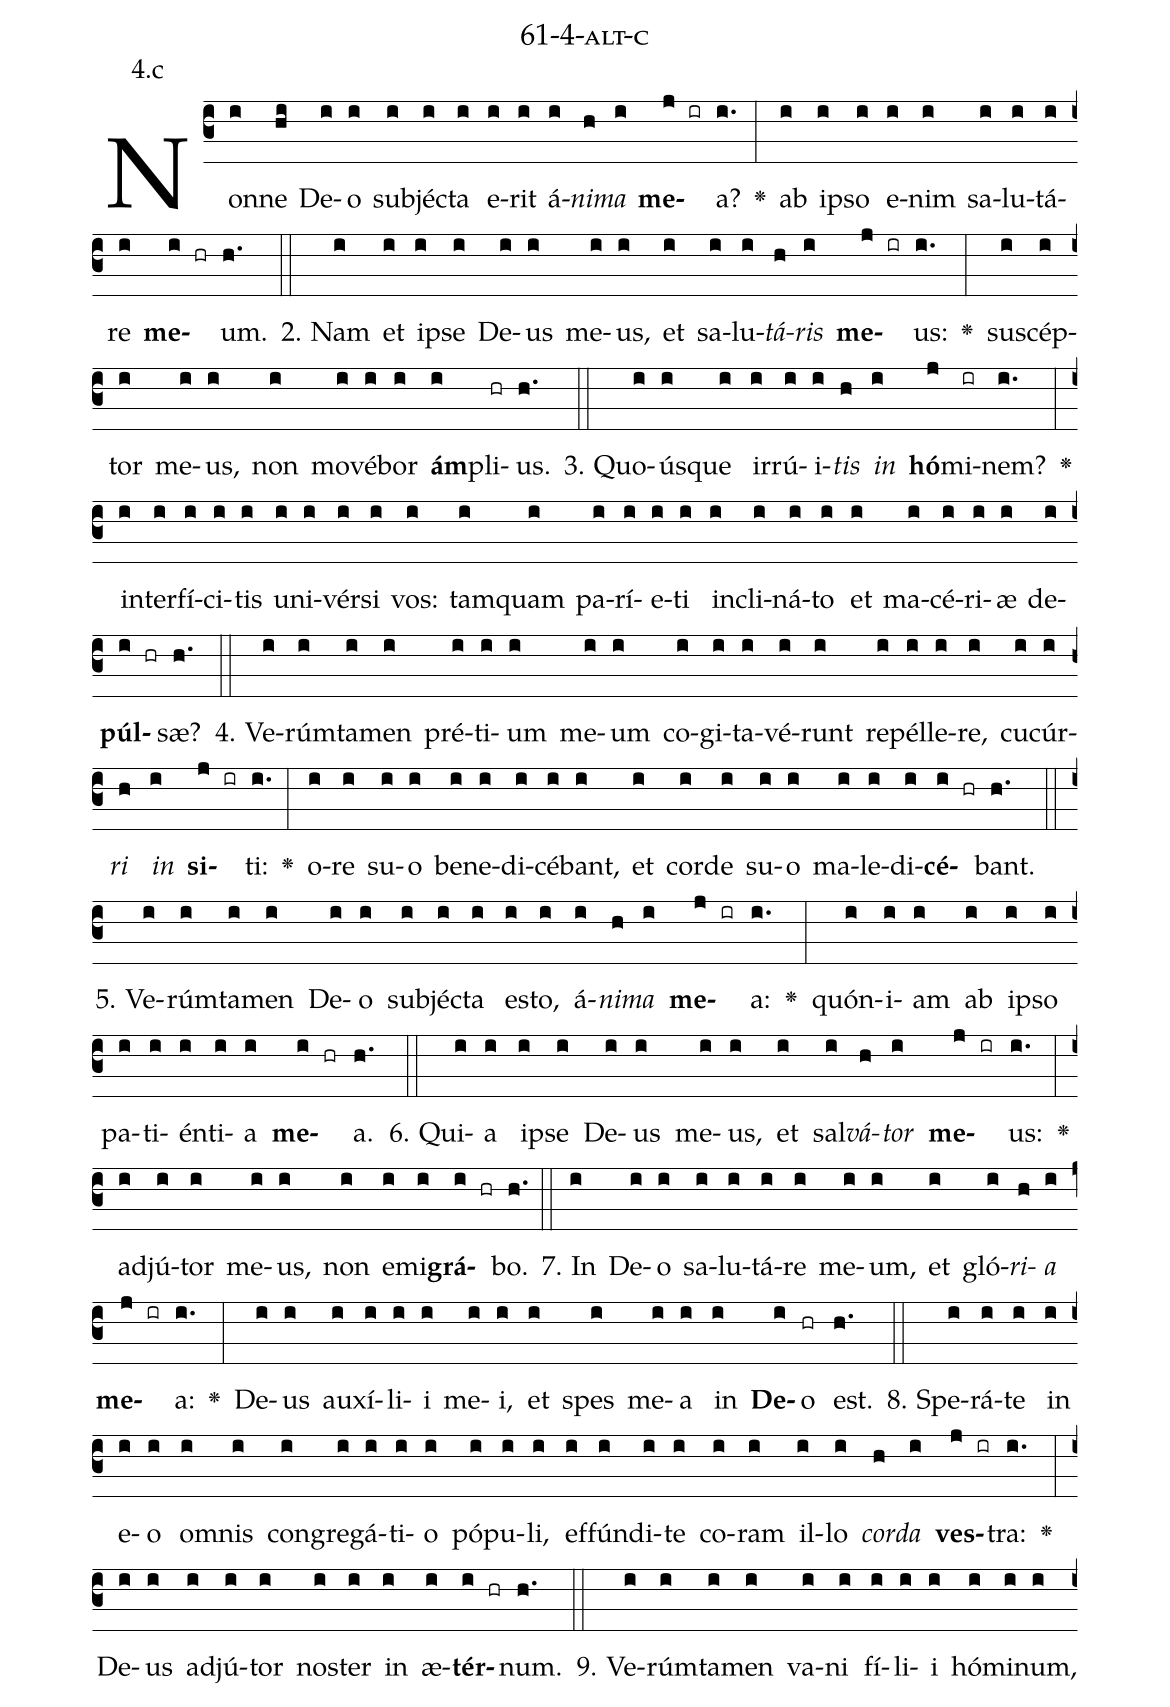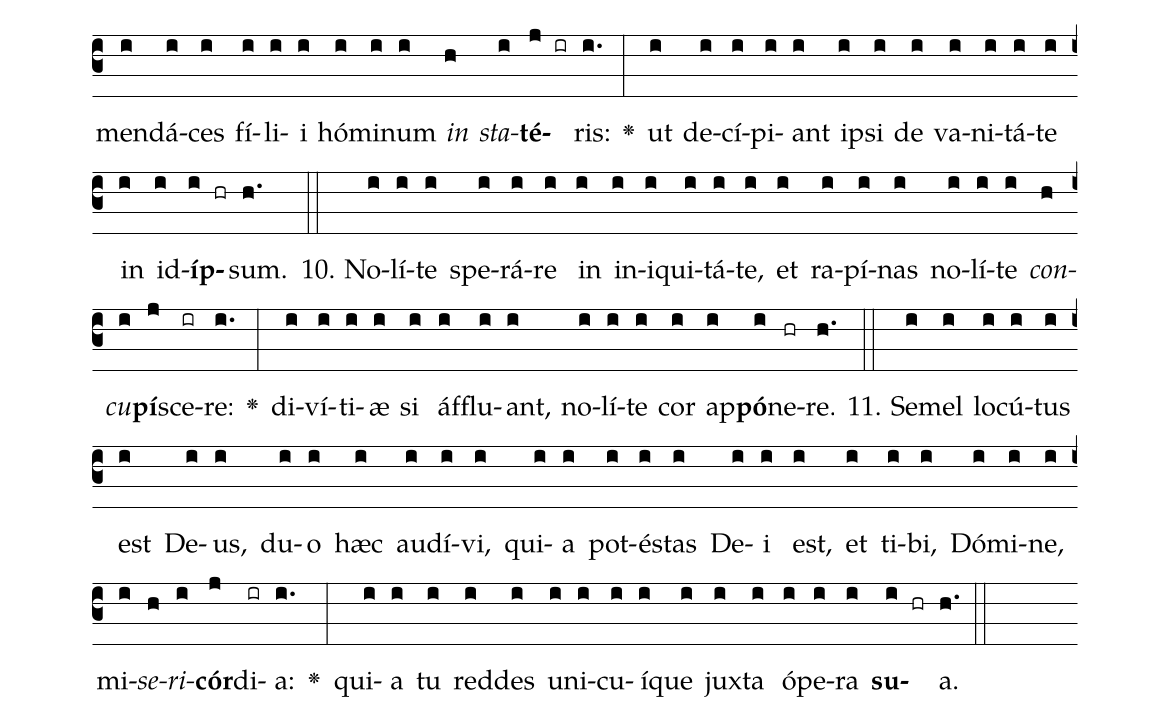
name: 61-4-alt-c;
annotation: 4.c;
%%
(c3)Non(i)ne(hi) De(i)o(i) sub(i)jéc(i)ta(i) e(i)rit(i) á(i)<i>ni</i>(h)<i>ma</i>(i) <b>me</b>(j ir)a?(i.) <v>\greheightstar</v>(:) ab(i) ip(i)so(i) e(i)nim(i) sa(i)lu(i)tá(i)re(i) <b>me</b>(i hr)um.(h.) (::)
2. Nam(i) et(i) ip(i)se(i) De(i)us(i) me(i)us,(i) et(i) sa(i)lu(i)<i>tá</i>(h)<i>ris</i>(i) <b>me</b>(j ir)us:(i.) <v>\greheightstar</v>(:) su(i)scép(i)tor(i) me(i)us,(i) non(i) mo(i)vé(i)bor(i) <b>ám</b>(i)pli(hr)us.(h.) (::)
3. Quo(i)ús(i)que(i) ir(i)rú(i)i(i)<i>tis</i>(h) <i>in</i>(i) <b>hó</b>(j)mi(ir)nem?(i.) <v>\greheightstar</v>(:) in(i)ter(i)fí(i)ci(i)tis(i) u(i)ni(i)vér(i)si(i) vos:(i) tam(i)quam(i) pa(i)rí(i)e(i)ti(i) in(i)cli(i)ná(i)to(i) et(i) ma(i)cé(i)ri(i)æ(i) de(i)<b>púl</b>(i hr)sæ?(h.) (::)
4. Ve(i)rúm(i)ta(i)men(i) pré(i)ti(i)um(i) me(i)um(i) co(i)gi(i)ta(i)vé(i)runt(i) re(i)pél(i)le(i)re,(i) cu(i)cúr(i)<i>ri</i>(h) <i>in</i>(i) <b>si</b>(j ir)ti:(i.) <v>\greheightstar</v>(:) o(i)re(i) su(i)o(i) be(i)ne(i)di(i)cé(i)bant,(i) et(i) cor(i)de(i) su(i)o(i) ma(i)le(i)di(i)<b>cé</b>(i hr)bant.(h.) (::)
5. Ve(i)rúm(i)ta(i)men(i) De(i)o(i) sub(i)jéc(i)ta(i) es(i)to,(i) á(i)<i>ni</i>(h)<i>ma</i>(i) <b>me</b>(j ir)a:(i.) <v>\greheightstar</v>(:) quón(i)i(i)am(i) ab(i) ip(i)so(i) pa(i)ti(i)én(i)ti(i)a(i) <b>me</b>(i hr)a.(h.) (::)
6. Qui(i)a(i) ip(i)se(i) De(i)us(i) me(i)us,(i) et(i) sal(i)<i>vá</i>(h)<i>tor</i>(i) <b>me</b>(j ir)us:(i.) <v>\greheightstar</v>(:) ad(i)jú(i)tor(i) me(i)us,(i) non(i) e(i)mi(i)<b>grá</b>(i hr)bo.(h.) (::)
7. In(i) De(i)o(i) sa(i)lu(i)tá(i)re(i) me(i)um,(i) et(i) gló(i)<i>ri</i>(h)<i>a</i>(i) <b>me</b>(j ir)a:(i.) <v>\greheightstar</v>(:) De(i)us(i) au(i)xí(i)li(i)i(i) me(i)i,(i) et(i) spes(i) me(i)a(i) in(i) <b>De</b>(i)o(hr) est.(h.) (::)
8. Spe(i)rá(i)te(i) in(i) e(i)o(i) om(i)nis(i) con(i)gre(i)gá(i)ti(i)o(i) pó(i)pu(i)li,(i) ef(i)fún(i)di(i)te(i) co(i)ram(i) il(i)lo(i) <i>cor</i>(h)<i>da</i>(i) <b>ves</b>(j ir)tra:(i.) <v>\greheightstar</v>(:) De(i)us(i) ad(i)jú(i)tor(i) nos(i)ter(i) in(i) æ(i)<b>tér</b>(i hr)num.(h.) (::)
9. Ve(i)rúm(i)ta(i)men(i) va(i)ni(i) fí(i)li(i)i(i) hó(i)mi(i)num,(i) men(i)dá(i)ces(i) fí(i)li(i)i(i) hó(i)mi(i)num(i) <i>in</i>(h) <i>sta</i>(i)<b>té</b>(j ir)ris:(i.) <v>\greheightstar</v>(:) ut(i) de(i)cí(i)pi(i)ant(i) ip(i)si(i) de(i) va(i)ni(i)tá(i)te(i) in(i) id(i)<b>íp</b>(i hr)sum.(h.) (::)
10. No(i)lí(i)te(i) spe(i)rá(i)re(i) in(i) in(i)i(i)qui(i)tá(i)te,(i) et(i) ra(i)pí(i)nas(i) no(i)lí(i)te(i) <i>con</i>(h)<i>cu</i>(i)<b>pí</b>(j)sce(ir)re:(i.) <v>\greheightstar</v>(:) di(i)ví(i)ti(i)æ(i) si(i) áf(i)flu(i)ant,(i) no(i)lí(i)te(i) cor(i) ap(i)<b>pó</b>(i)ne(hr)re.(h.) (::)
11. Se(i)mel(i) lo(i)cú(i)tus(i) est(i) De(i)us,(i) du(i)o(i) hæc(i) au(i)dí(i)vi,(i) qui(i)a(i) pot(i)és(i)tas(i) De(i)i(i) est,(i) et(i) ti(i)bi,(i) Dó(i)mi(i)ne,(i) mi(i)<i>se</i>(h)<i>ri</i>(i)<b>cór</b>(j)di(ir)a:(i.) <v>\greheightstar</v>(:) qui(i)a(i) tu(i) red(i)des(i) u(i)ni(i)cu(i)í(i)que(i) jux(i)ta(i) ó(i)pe(i)ra(i) <b>su</b>(i hr)a.(h.) (::)
